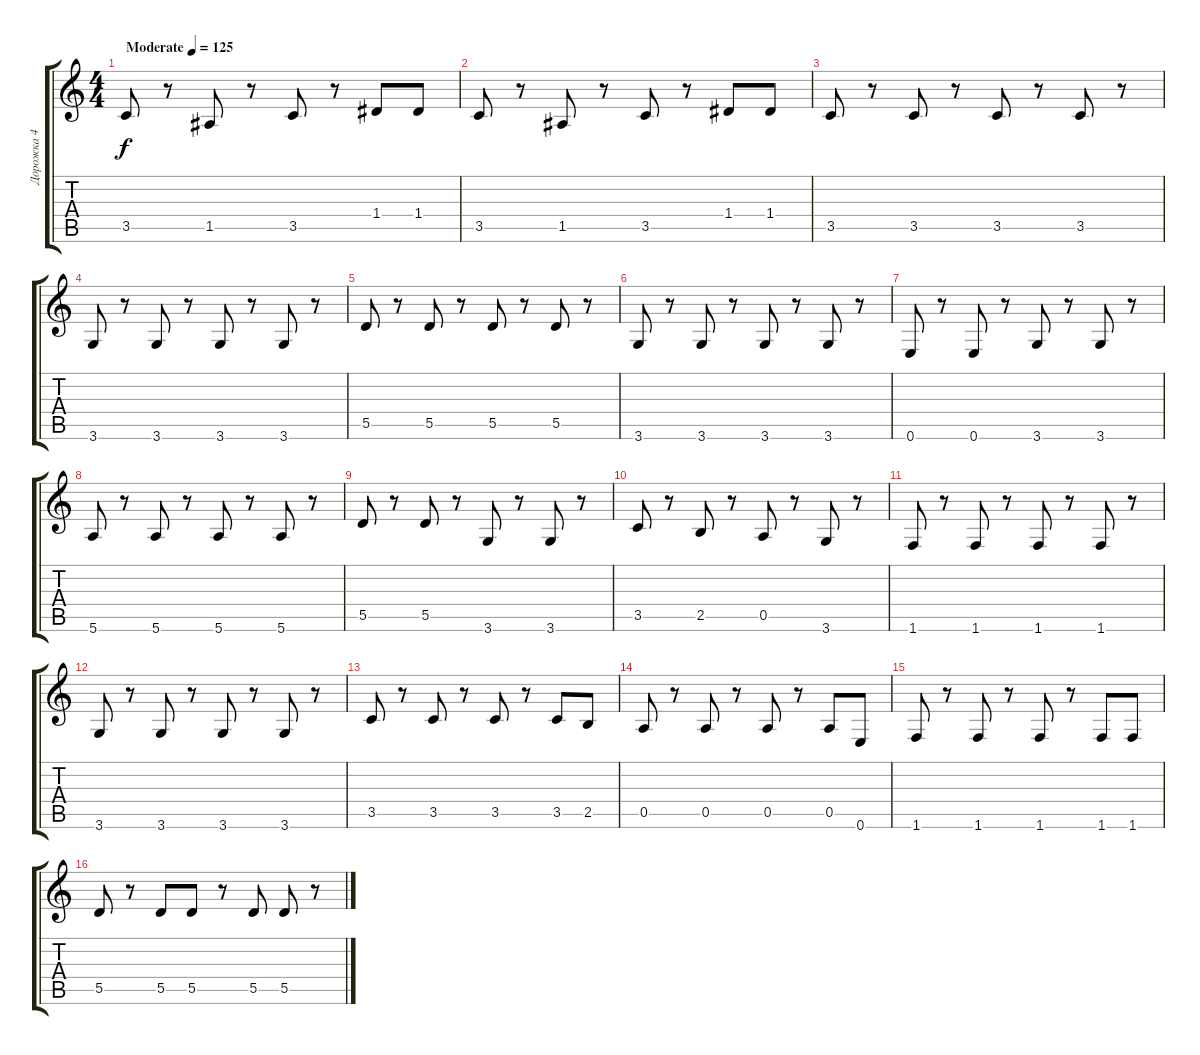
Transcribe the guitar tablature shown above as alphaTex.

\track ("Дорожка 4" "Дорожка 4") {instrument electricbassfinger}
\staff {score tabs}
\tuning (E4 B3 G3 D3 A2 E2) {hide}
\ts (4 4)
\tempo (125 "Moderate")
\clef g2
\ks c
3.5.8{dy f instrument electricbassfinger} r.8 1.5.8 r.8 3.5.8 r.8 1.4.8 1.4.8 |
3.5.8 r.8 1.5.8 r.8 3.5.8 r.8 1.4.8 1.4.8 |
3.5.8 r.8 3.5.8 r.8 3.5.8 r.8 3.5.8 r.8 |
3.6.8 r.8 3.6.8 r.8 3.6.8 r.8 3.6.8 r.8 |
5.5.8 r.8 5.5.8 r.8 5.5.8 r.8 5.5.8 r.8 |
3.6.8 r.8 3.6.8 r.8 3.6.8 r.8 3.6.8 r.8 |
0.6.8 r.8 0.6.8 r.8 3.6.8 r.8 3.6.8 r.8 |
5.6.8 r.8 5.6.8 r.8 5.6.8 r.8 5.6.8 r.8 |
5.5.8 r.8 5.5.8 r.8 3.6.8 r.8 3.6.8 r.8 |
3.5.8 r.8 2.5.8 r.8 0.5.8 r.8 3.6.8 r.8 |
1.6.8 r.8 1.6.8 r.8 1.6.8 r.8 1.6.8 r.8 |
3.6.8 r.8 3.6.8 r.8 3.6.8 r.8 3.6.8 r.8 |
3.5.8 r.8 3.5.8 r.8 3.5.8 r.8 3.5.8 2.5.8 |
0.5.8 r.8 0.5.8 r.8 0.5.8 r.8 0.5.8 0.6.8 |
1.6.8 r.8 1.6.8 r.8 1.6.8 r.8 1.6.8 1.6.8 |
5.5.8 r.8 5.5.8 5.5.8 r.8 5.5.8 5.5.8 r.8
